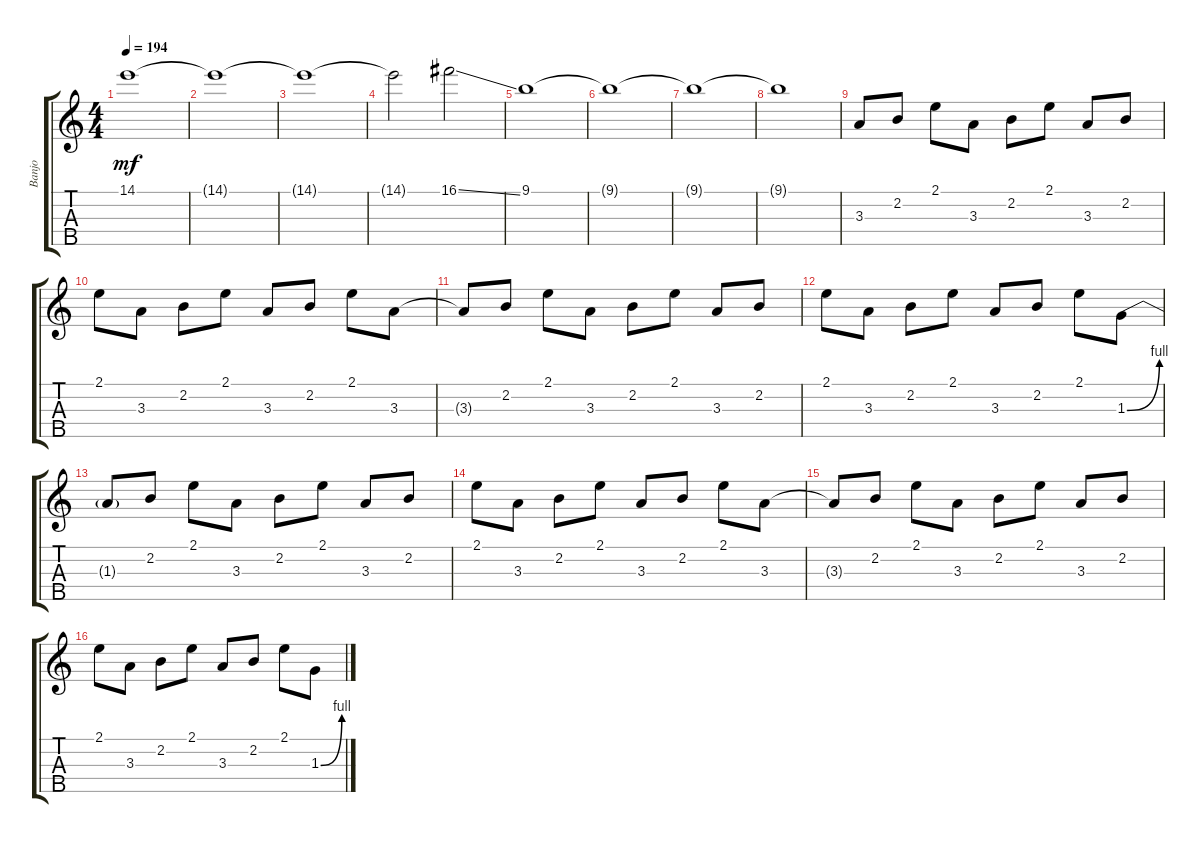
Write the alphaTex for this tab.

\track ("Banjo" "Banjo") {instrument banjo}
\staff {score tabs}
\tuning (D4 A3 Gb3 D3 Gb4) {hide}
\displaytranspose 12
\ts (4 4)
\tempo 194
\clef g2
\ks c
14.1.1{dy mf} |
14.1{t}.1 |
14.1{t}.1 |
14.1{t}.2 16.1{ss}.2 |
9.1.1 |
9.1{t}.1 |
9.1{t}.1 |
9.1{t}.1 |
3.3.8 2.2.8 2.1.8 3.3.8 2.2.8 2.1.8 3.3.8 2.2.8 |
2.1.8 3.3.8 2.2.8 2.1.8 3.3.8 2.2.8 2.1.8 3.3.8 |
3.3{t}.8 2.2.8 2.1.8 3.3.8 2.2.8 2.1.8 3.3.8 2.2.8 |
2.1.8 3.3.8 2.2.8 2.1.8 3.3.8 2.2.8 2.1.8 1.3{be (custom 0 0 0 0 60 4 60 4)}.8 |
1.3{t}.8 2.2.8 2.1.8 3.3.8 2.2.8 2.1.8 3.3.8 2.2.8 |
2.1.8 3.3.8 2.2.8 2.1.8 3.3.8 2.2.8 2.1.8 3.3.8 |
3.3{t}.8 2.2.8 2.1.8 3.3.8 2.2.8 2.1.8 3.3.8 2.2.8 |
2.1.8 3.3.8 2.2.8 2.1.8 3.3.8 2.2.8 2.1.8 1.3{be (custom 0 0 0 0 60 4 60 4)}.8
